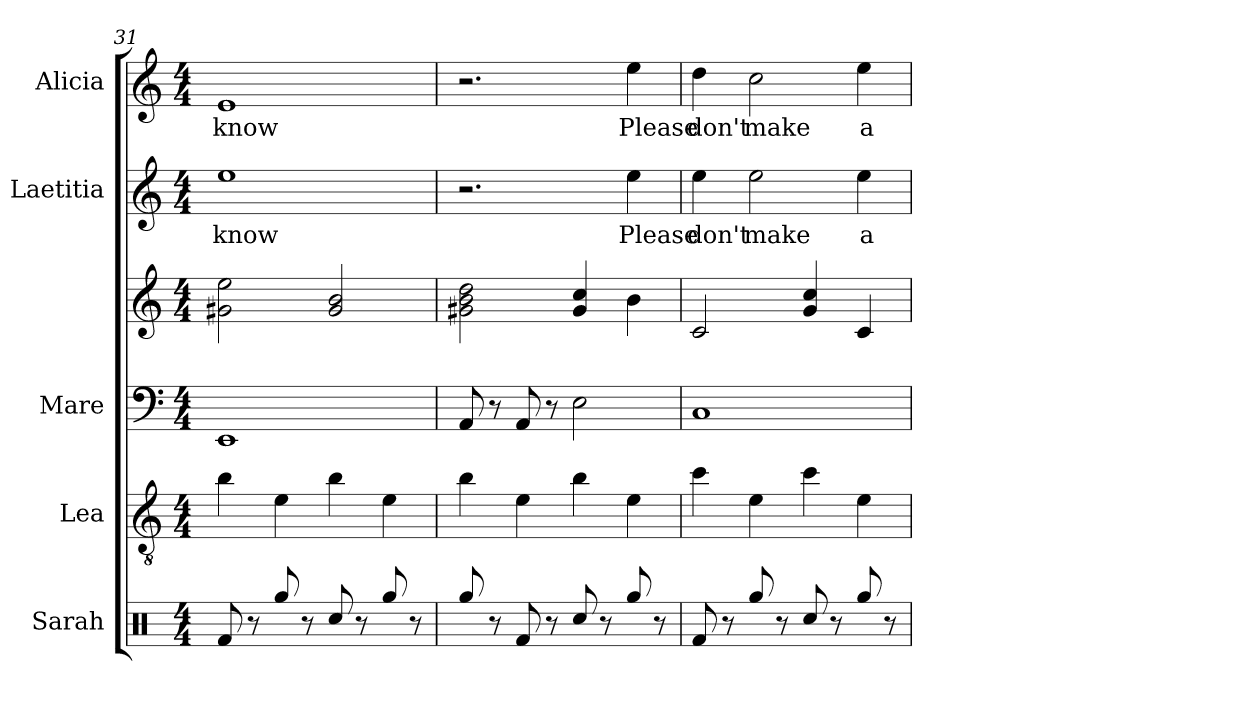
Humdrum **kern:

**kern	**kern	**kern	**kern	**kern	**text	**kern	**text
*part5	*part4	*part3	*part3	*part2	*part2	*part1	*part1
*staff6	*staff5	*staff4	*staff3	*staff2	*staff2	*staff1	*staff1
*I"Sarah	*I"Lea	*I"Mare	*	*I"Laetitia	*	*I"Alicia	*
*	*I'Lea	*I'Mare	*	*I'Laeti	*	*I'Alicia	*
*clefX	*clefGv2	*clefF4	*clefG2	*clefG2	*	*clefG2	*
*k[]	*k[]	*k[]	*k[]	*k[]	*	*k[]	*
*M4/4	*M4/4	*M4/4	*M4/4	*M4/4	*	*M4/4	*
=31	=31	=31	=31	=31	=31	=31	=31
8Rf/	4b\	1EE	2g#X\ 2ee\	1ee	know	1e	know
8r	.	.	.	.	.	.	.
8Rgg/	4e\	.	.	.	.	.	.
8r	.	.	.	.	.	.	.
8Rcc/	4b\	.	2g#/ 2b/	.	.	.	.
8r	.	.	.	.	.	.	.
8Rgg/	4e\	.	.	.	.	.	.
8r	.	.	.	.	.	.	.
=32	=32	=32	=32	=32	=32	=32	=32
8Rgg/	4b\	8AA/	2g#X\ 2b\ 2dd\	2.r	.	2.r	.
8r	.	8r	.	.	.	.	.
8Rf/	4e\	8AA/	.	.	.	.	.
8r	.	8r	.	.	.	.	.
8Rcc/	4b\	2E\	4g#/ 4cc/	.	.	.	.
8r	.	.	.	.	.	.	.
8Rgg/	4e\	.	4b\	4ee\	Please	4ee\	Please
8r	.	.	.	.	.	.	.
=33	=33	=33	=33	=33	=33	=33	=33
8Rf/	4cc\	1C	2c/	4ee\	don't	4dd\	don't
8r	.	.	.	.	.	.	.
8Rgg/	4e\	.	.	2ee\	make	2cc\	make
8r	.	.	.	.	.	.	.
8Rcc/	4cc\	.	4g/ 4cc/	.	.	.	.
8r	.	.	.	.	.	.	.
8Rgg/	4e\	.	4c/	4ee\	a-	4ee\	a-
8r	.	.	.	.	.	.	.
=	=	=	=	=	=	=	=
*-	*-	*-	*-	*-	*-	*-	*-
